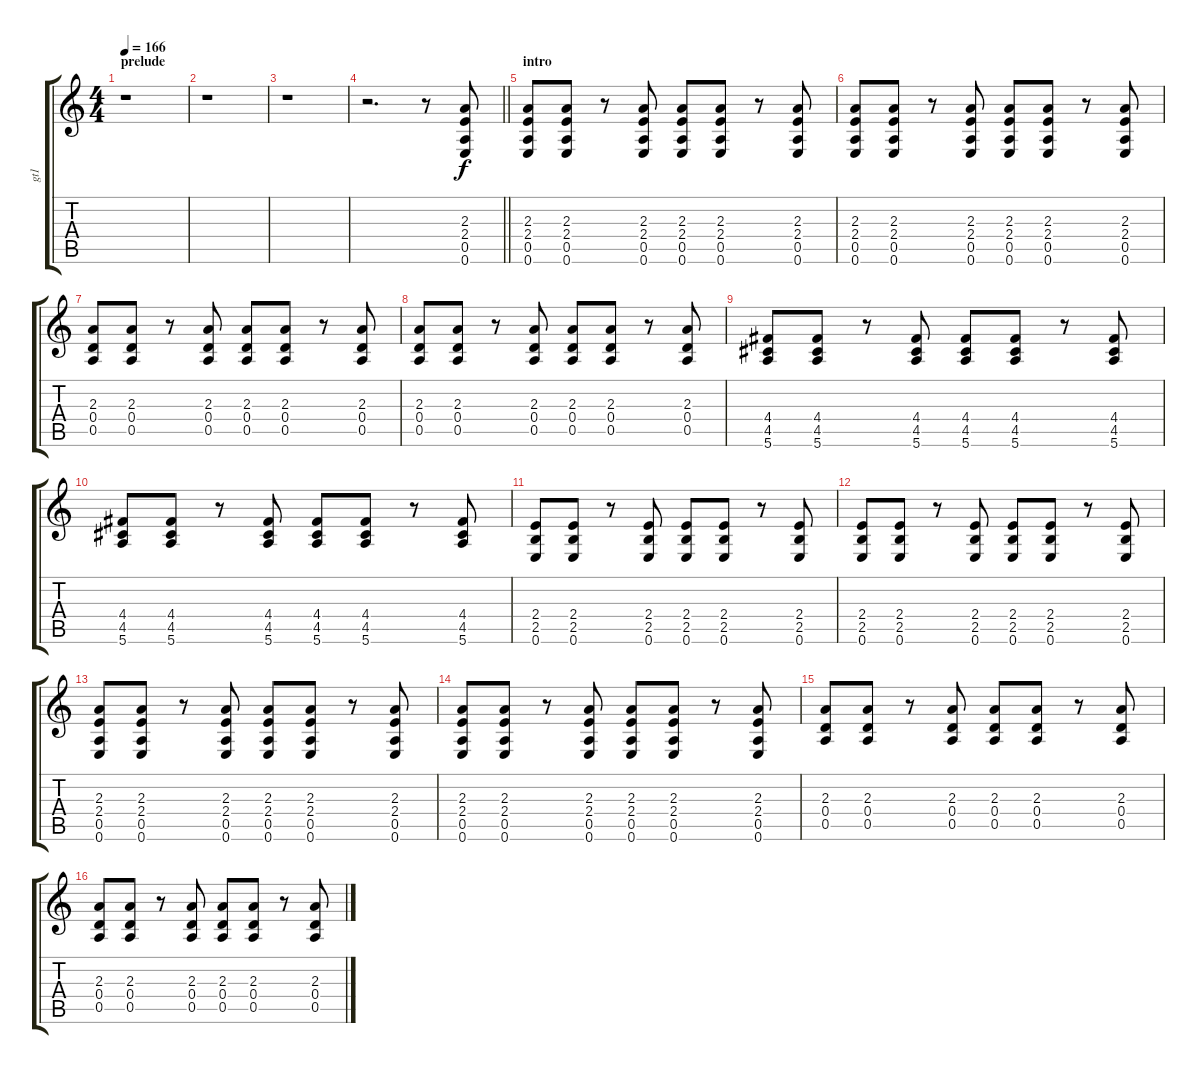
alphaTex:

\track ("gt1" "gt1") {instrument overdrivenguitar}
\staff {score tabs}
\tuning (E4 B3 G3 D3 A2 E2) {hide}
\ts (4 4)
\section ("" "prelude")
\tempo 166
\clef g2
\ks c
r.1{dy f instrument overdrivenguitar} |
r.1 |
r.1 |
\barLineRight lightlight
r.2{d} r.8 (2.3 2.4 0.5 0.6).8 |
\section ("" "intro")
(2.3 2.4 0.5 0.6).8 (2.3 2.4 0.5 0.6).8 r.8 (2.3 2.4 0.5 0.6).8 (2.3 2.4 0.5 0.6).8 (2.3 2.4 0.5 0.6).8 r.8 (2.3 2.4 0.5 0.6).8 |
(2.3 2.4 0.5 0.6).8 (2.3 2.4 0.5 0.6).8 r.8 (2.3 2.4 0.5 0.6).8 (2.3 2.4 0.5 0.6).8 (2.3 2.4 0.5 0.6).8 r.8 (2.3 2.4 0.5 0.6).8 |
(2.3 0.4 0.5).8 (2.3 0.4 0.5).8 r.8 (2.3 0.4 0.5).8 (2.3 0.4 0.5).8 (2.3 0.4 0.5).8 r.8 (2.3 0.4 0.5).8 |
(2.3 0.4 0.5).8 (2.3 0.4 0.5).8 r.8 (2.3 0.4 0.5).8 (2.3 0.4 0.5).8 (2.3 0.4 0.5).8 r.8 (2.3 0.4 0.5).8 |
(4.4 4.5 5.6).8 (4.4 4.5 5.6).8 r.8 (4.4 4.5 5.6).8 (4.4 4.5 5.6).8 (4.4 4.5 5.6).8 r.8 (4.4 4.5 5.6).8 |
(4.4 4.5 5.6).8 (4.4 4.5 5.6).8 r.8 (4.4 4.5 5.6).8 (4.4 4.5 5.6).8 (4.4 4.5 5.6).8 r.8 (4.4 4.5 5.6).8 |
(2.4 2.5 0.6).8 (2.4 2.5 0.6).8 r.8 (2.4 2.5 0.6).8 (2.4 2.5 0.6).8 (2.4 2.5 0.6).8 r.8 (2.4 2.5 0.6).8 |
(2.4 2.5 0.6).8 (2.4 2.5 0.6).8 r.8 (2.4 2.5 0.6).8 (2.4 2.5 0.6).8 (2.4 2.5 0.6).8 r.8 (2.4 2.5 0.6).8 |
(2.3 2.4 0.5 0.6).8 (2.3 2.4 0.5 0.6).8 r.8 (2.3 2.4 0.5 0.6).8 (2.3 2.4 0.5 0.6).8 (2.3 2.4 0.5 0.6).8 r.8 (2.3 2.4 0.5 0.6).8 |
(2.3 2.4 0.5 0.6).8 (2.3 2.4 0.5 0.6).8 r.8 (2.3 2.4 0.5 0.6).8 (2.3 2.4 0.5 0.6).8 (2.3 2.4 0.5 0.6).8 r.8 (2.3 2.4 0.5 0.6).8 |
(2.3 0.4 0.5).8 (2.3 0.4 0.5).8 r.8 (2.3 0.4 0.5).8 (2.3 0.4 0.5).8 (2.3 0.4 0.5).8 r.8 (2.3 0.4 0.5).8 |
(2.3 0.4 0.5).8 (2.3 0.4 0.5).8 r.8 (2.3 0.4 0.5).8 (2.3 0.4 0.5).8 (2.3 0.4 0.5).8 r.8 (2.3 0.4 0.5).8
